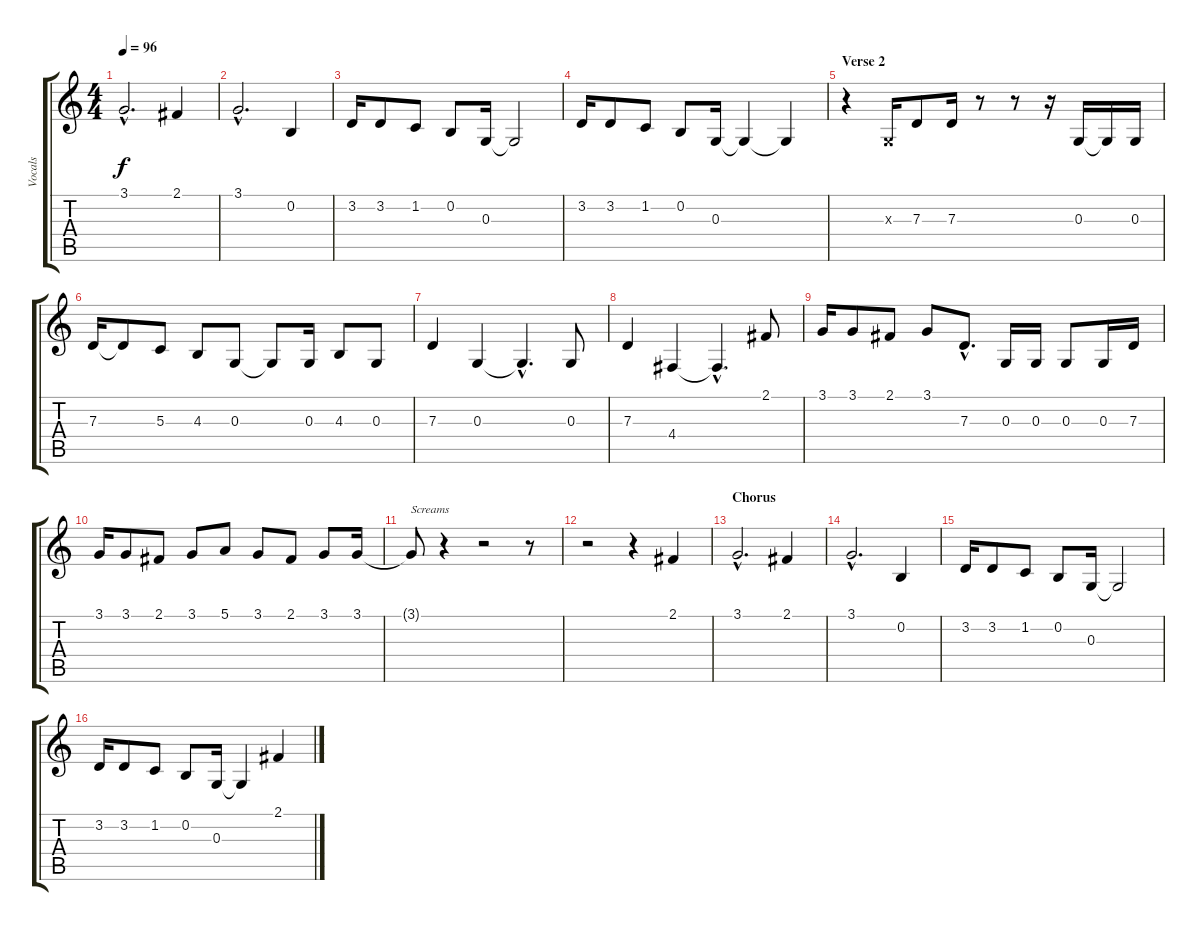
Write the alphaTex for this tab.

\track ("Vocals" "Vocals") {instrument clarinet}
\staff {score tabs}
\tuning (E4 B3 G3 D3 A2 E2) {hide}
\ts (4 4)
\tempo 96
\clef g2
\ks c
3.1{hac}.2{d dy f} 2.1.4 |
3.1{hac}.2{d} 0.2.4 |
3.2.16 3.2.8 1.2.8 0.2.8 0.3.16 0.3{t}.2 |
3.2.16 3.2.8 1.2.8 0.2.8 0.3.16 0.3{t}.4 0.3{t}.4 |
\section ("" "Verse 2")
r.4 0.3{x}.16 7.3.8 7.3.16 r.8 r.8 r.16 0.3.16 0.3{t}.16 0.3.16 |
7.3.16 7.3{t}.8 5.3.8 4.3.8 0.3.8 0.3{t}.8 0.3.16 4.3.8 0.3.8 |
7.3.4 0.3.4 0.3{hac t}.4{d} 0.3.8 |
7.3.4 4.4.4 4.4{hac t}.4{d} 2.1.8 |
3.1.16 3.1.8 2.1.8 3.1.8 7.3{hac}.8{d} 0.3.16 0.3.16 0.3.8 0.3.16 7.3.16 |
3.1.16 3.1.8 2.1.8 3.1.8 5.1.8 3.1.8 2.1.8 3.1.8 3.1.16 |
3.1{t}.8{txt "Screams"} r.4 r.2 r.8 |
r.2 r.4 2.1.4 |
\section ("" "Chorus")
3.1{hac}.2{d} 2.1.4 |
3.1{hac}.2{d} 0.2.4 |
3.2.16 3.2.8 1.2.8 0.2.8 0.3.16 0.3{t}.2 |
3.2.16 3.2.8 1.2.8 0.2.8 0.3.16 0.3{t}.4 2.1.4
